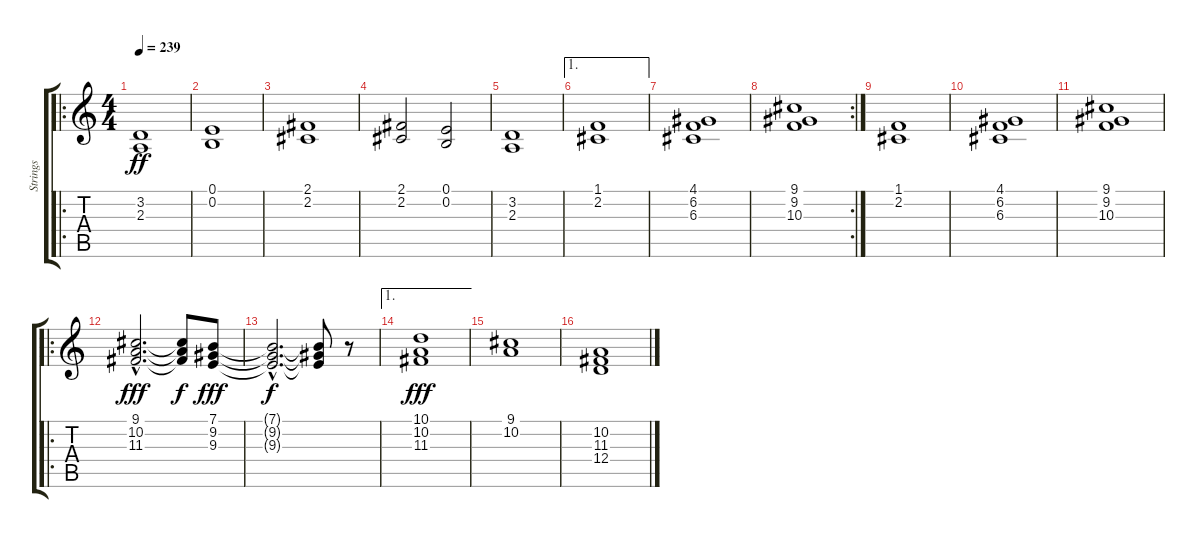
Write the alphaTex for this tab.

\track ("Strings" "Strings") {instrument synthstrings2}
\staff {score tabs}
\tuning (E4 B3 G3 D3 A2 E2) {hide}
\ro
\ts (4 4)
\tempo 239
\clef g2
\ks c
(3.2 2.3).1{dy ff} |
(0.1 0.2).1 |
(2.1 2.2).1 |
(2.1 2.2).2 (0.1 0.2).2 |
(3.2 2.3).1 |
\ae 1
(1.1 2.2).1 |
(4.1 6.2 6.3).1 |
\rc 2
(9.1 9.2 10.3).1 |
(1.1 2.2).1 |
(4.1 6.2 6.3).1 |
(9.1 9.2 10.3).1 |
\ro
(9.1{hac} 10.2{hac} 11.3{hac}).2{d dy fff} (9.1{t} 10.2{t} 11.3{t}).8{dy f} (7.1 9.2 9.3).8{dy fff} |
(7.1{hac t} 9.2{hac t} 9.3{hac t}).2{d dy f} (7.1{t} 9.2{t} 9.3{t}).8 r.8 |
\ae 1
(10.1 10.2 11.3).1{dy fff} |
(9.1 10.2).1 |
(10.2 11.3 12.4).1
